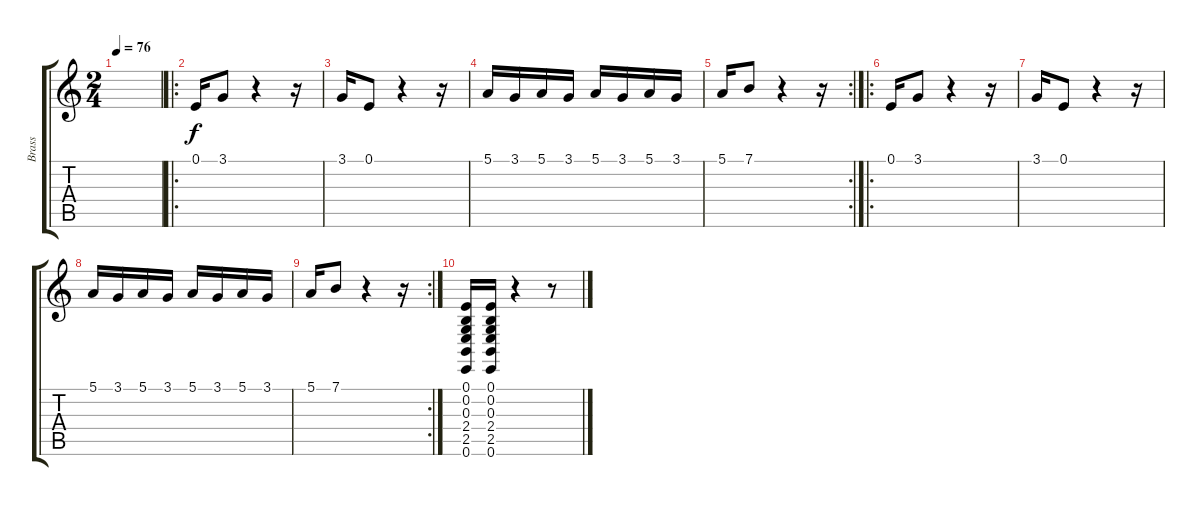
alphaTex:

\track ("Brass" "Brass") {instrument synthbrass1}
\staff {score tabs}
\tuning (E4 B3 G3 D3 A2 E2) {hide}
\ts (2 4)
\tempo 76
\clef g2
\ks c
|
\ro
0.1.16{volume 16 instrument brasssection} 3.1.8 r.4 r.16 |
3.1.16 0.1.8 r.4 r.16 |
5.1.16 3.1.16 5.1.16 3.1.16 5.1.16 3.1.16 5.1.16 3.1.16 |
\rc 2
5.1.16 7.1.8 r.4 r.16 |
\ro
0.1.16{volume 16 instrument brasssection} 3.1.8 r.4 r.16 |
3.1.16 0.1.8 r.4 r.16 |
5.1.16 3.1.16 5.1.16 3.1.16 5.1.16 3.1.16 5.1.16 3.1.16 |
\rc 2
5.1.16 7.1.8 r.4 r.16 |
(0.1 0.2 0.3 2.4 2.5 0.6).16 (0.1 0.2 0.3 2.4 2.5 0.6).16 r.4 r.8
